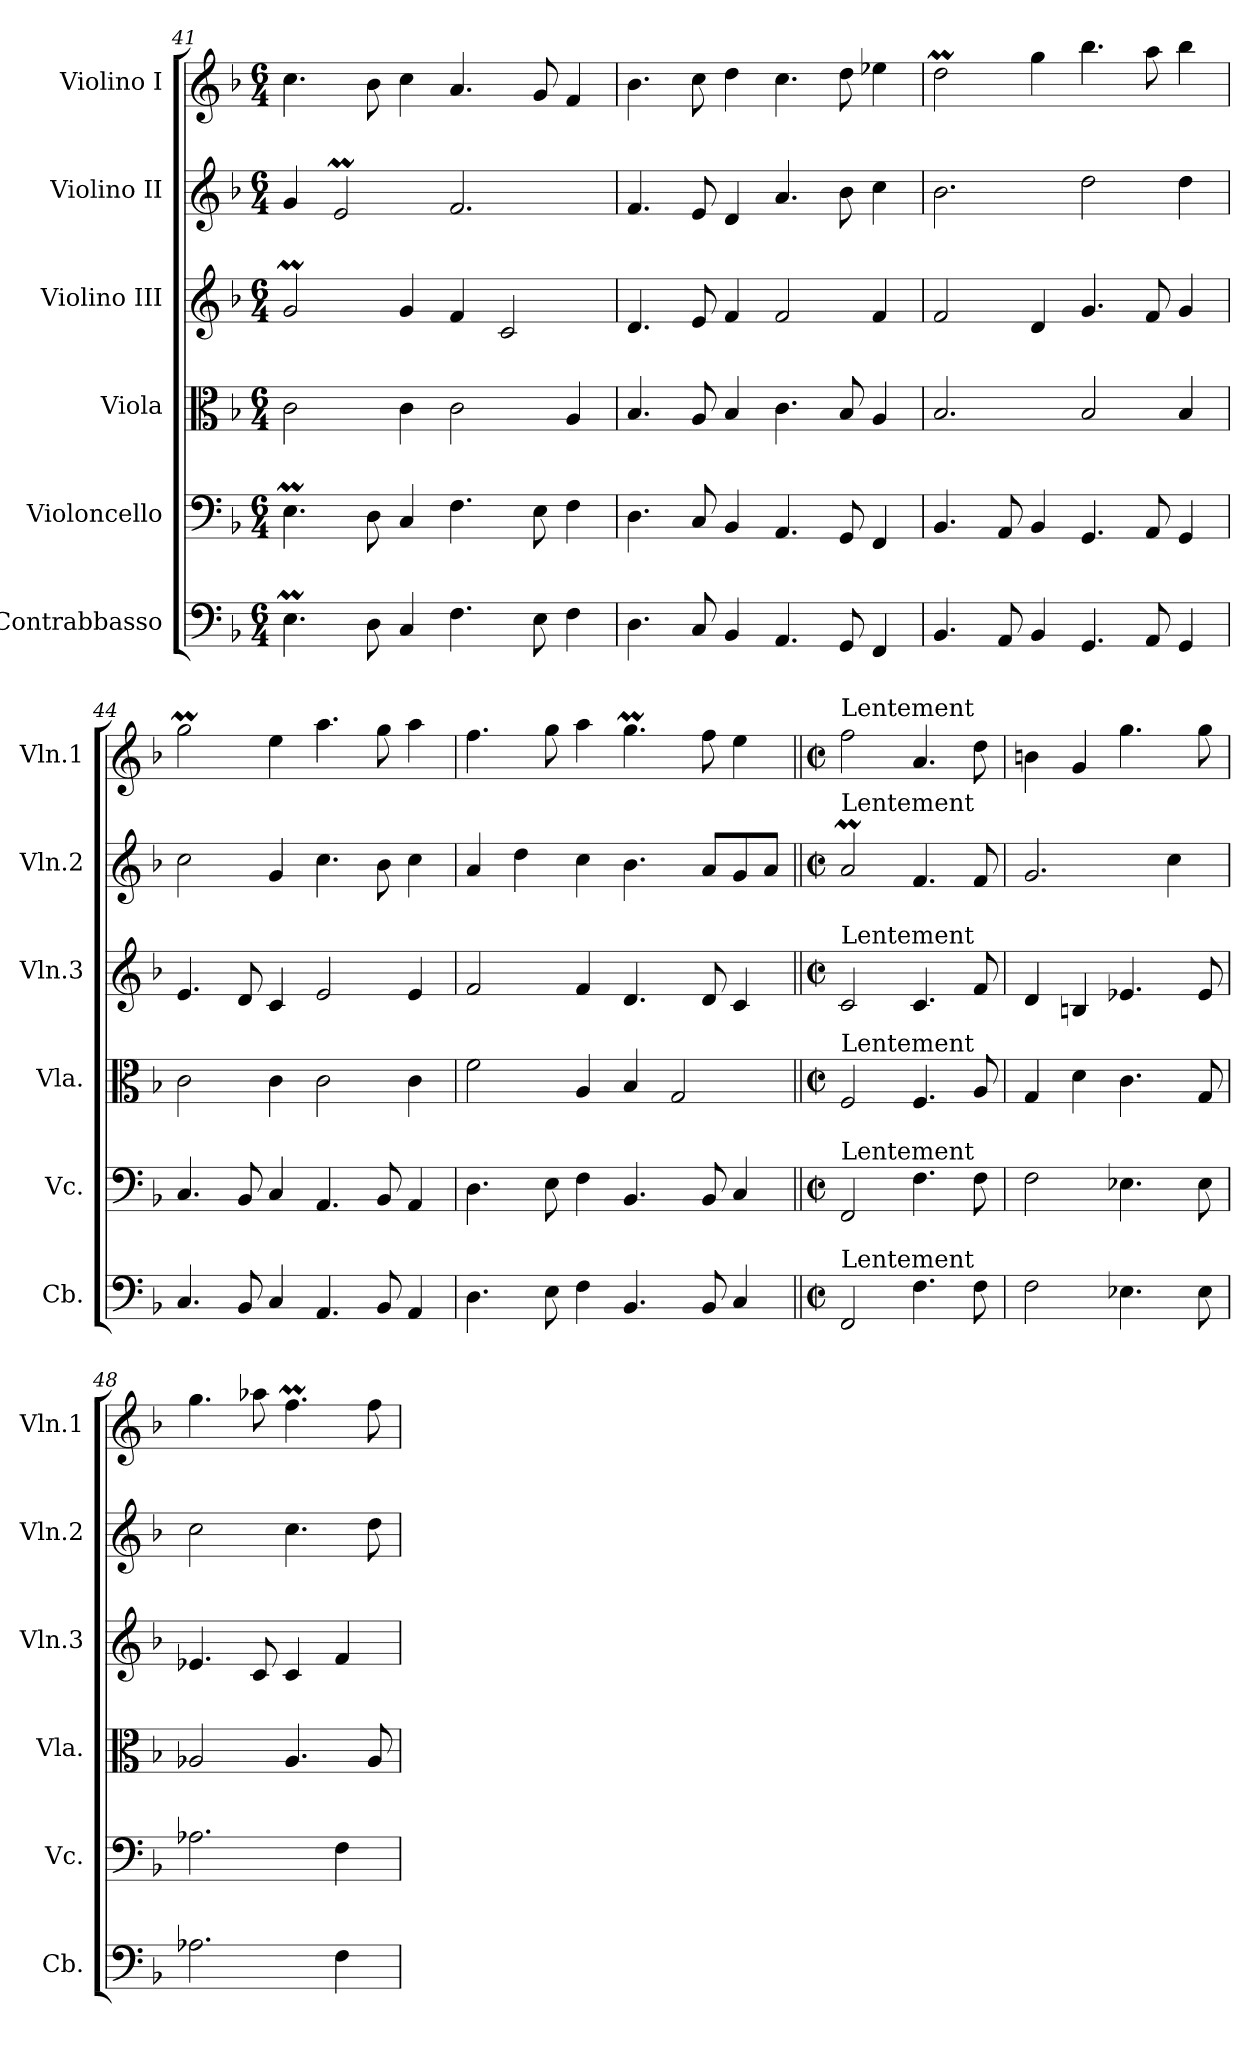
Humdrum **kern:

**kern	**kern	**kern	**kern	**kern	**kern
*part6	*part5	*part4	*part3	*part2	*part1
*staff6	*staff5	*staff4	*staff3	*staff2	*staff1
*I"Contrabbasso	*I"Violoncello	*I"Viola	*I"Violino III	*I"Violino II	*I"Violino I
*I'Cb.	*I'Vc.	*I'Vla.	*I'Vln.3	*I'Vln.2	*I'Vln.1
*clefF4	*clefF4	*clefC3	*clefG2	*clefG2	*clefG2
*ITrd7c12	*	*	*	*	*
*k[b-]	*k[b-]	*k[b-]	*k[b-]	*k[b-]	*k[b-]
*M6/4	*M6/4	*M6/4	*M6/4	*M6/4	*M6/4
=41	=41	=41	=41	=41	=41
4.EEm\	4.Em\	2c\	2gM/	4g/	4.cc\
.	.	.	.	2em/	.
8DD\	8D\	.	.	.	8b-\
4CC/	4C/	4c\	4g/	.	4cc\
4.FF\	4.F\	2c\	4f/	2.f/	4.a/
.	.	.	2c/	.	.
8EE\	8E\	.	.	.	8g/
4FF\	4F\	4A/	.	.	4f/
=42	=42	=42	=42	=42	=42
4.DD\	4.D\	4.B-/	4.d/	4.f/	4.b-\
8CC/	8C/	8A/	8e/	8e/	8cc\
4BBB-/	4BB-/	4B-/	4f/	4d/	4dd\
4.AAA/	4.AA/	4.c\	2f/	4.a/	4.cc\
8GGG/	8GG/	8B-/	.	8b-\	8dd\
4FFF/	4FF/	4A/	4f/	4cc\	4ee-X\
=43	=43	=43	=43	=43	=43
4.BBB-/	4.BB-/	2.B-/	2f/	2.b-\	2ddM\
8AAA/	8AA/	.	.	.	.
4BBB-/	4BB-/	.	4d/	.	4gg\
4.GGG/	4.GG/	2B-/	4.g/	2dd\	4.bb-\
8AAA/	8AA/	.	8f/	.	8aa\
4GGG/	4GG/	4B-/	4g/	4dd\	4bb-\
=44	=44	=44	=44	=44	=44
4.CC/	4.C/	2c\	4.e/	2cc\	2ggM\
8BBB-/	8BB-/	.	8d/	.	.
4CC/	4C/	4c\	4c/	4g/	4ee\
4.AAA/	4.AA/	2c\	2e/	4.cc\	4.aa\
8BBB-/	8BB-/	.	.	8b-\	8gg\
4AAA/	4AA/	4c\	4e/	4cc\	4aa\
!!LO:LB:g=z
=45	=45	=45	=45	=45	=45
4.DD\	4.D\	2f\	2f/	4a/	4.ff\
.	.	.	.	4dd\	.
8EE\	8E\	.	.	.	8gg\
4FF\	4F\	4A/	4f/	4cc\	4aa\
4.BBB-/	4.BB-/	4B-/	4.d/	4.b-\	4.ggM\
.	.	2G/	.	.	.
8BBB-/	8BB-/	.	8d/	8a/L	8ff\
4CC/	4C/	.	4c/	8g/	4ee\
.	.	.	.	8a/J	.
=46||	=46||	=46||	=46||	=46||	=46||
*M2/2	*M2/2	*M2/2	*M2/2	*M2/2	*M2/2
*met(c|)	*met(c|)	*met(c|)	*met(c|)	*met(c|)	*met(c|)
!	!	!	!	!	!LO:TX:a:t=Lentement
!	!	!	!	!LO:TX:a:t=Lentement	!
!	!	!	!LO:TX:a:t=Lentement	!	!
!	!	!LO:TX:a:t=Lentement	!	!	!
!	!LO:TX:a:t=Lentement	!	!	!	!
!LO:TX:a:t=Lentement	!	!	!	!	!
2FFF/	2FF/	2F/	2c/	2am/	2ff\
4.FF\	4.F\	4.F/	4.c/	4.f/	4.a/
8FF\	8F\	8A/	8f/	8f/	8dd\
=47	=47	=47	=47	=47	=47
2FF\	2F\	4G/	4d/	2.g/	4bn\
.	.	4d\	4Bn/	.	4g/
4.EE-X\	4.E-X\	4.c\	4.e-X/	.	4.gg\
.	.	.	.	4cc\	.
8EE-\	8E-\	8G/	8e-/	.	8gg\
=48	=48	=48	=48	=48	=48
2.AA-X\	2.A-X\	2A-X/	4.e-X/	2cc\	4.gg\
.	.	.	8c/	.	8aa-X\
.	.	4.A-/	4c/	4.cc\	4.ffM\
4FF\	4F\	.	4f/	.	.
.	.	8A-/	.	8dd\	8ff\
=	=	=	=	=	=
*-	*-	*-	*-	*-	*-
